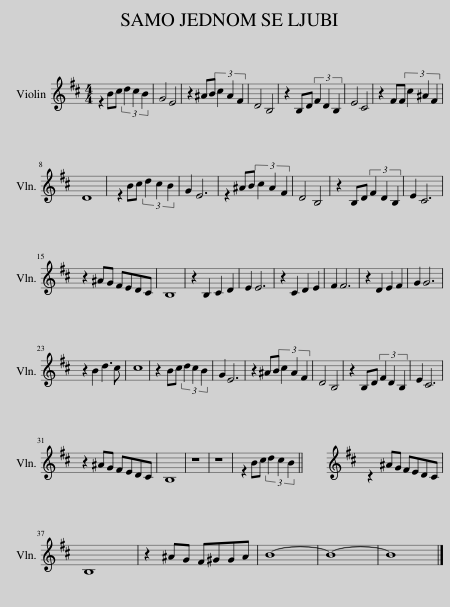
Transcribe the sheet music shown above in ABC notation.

X:1
L:1/8
M:4/4
I:linebreak $
K:D
V:1 treble
V:1
 z2 Bc (3d2 c2 B2 | G4 E4 | z2 ^AB (3c2 A2 F2 | D4 B,4 | z2 B,D (3F2 D2 B,2 | %5
 E4 C4 | z2 FF (3c2 ^A2 F2 |$ D8 | z2 Bc (3d2 c2 B2 | G2 E6 | %10
 z2 ^AB (3c2 A2 F2 | D4 B,4 | z2 B,D (3F2 D2 B,2 | E2 C6 |$ z2 ^AG FEDC | %15
 B,8 | z2 B,2 C2 D2 | E2 E6 | z2 C2 D2 E2 | F2 F6 | %20
 z2 D2 E2 F2 | G2 G6 |$ z2 B2 d3 c | c8 | z2 Bc (3d2 c2 B2 | %25
 G2 E6 | z2 ^AB (3c2 A2 F2 | D4 B,4 | z2 B,D (3F2 D2 B,2 | E2 C6 |$ %30
 z2 ^AG FEDC | B,8 | z8 | z8 | z2 Bc (3d2 c2 B2!D.S.! || %35
 z2 ^AG FEDC |$ B,8 | z2 ^AG F^GGA | B8- | B8- | %40
 B8 |] %41
